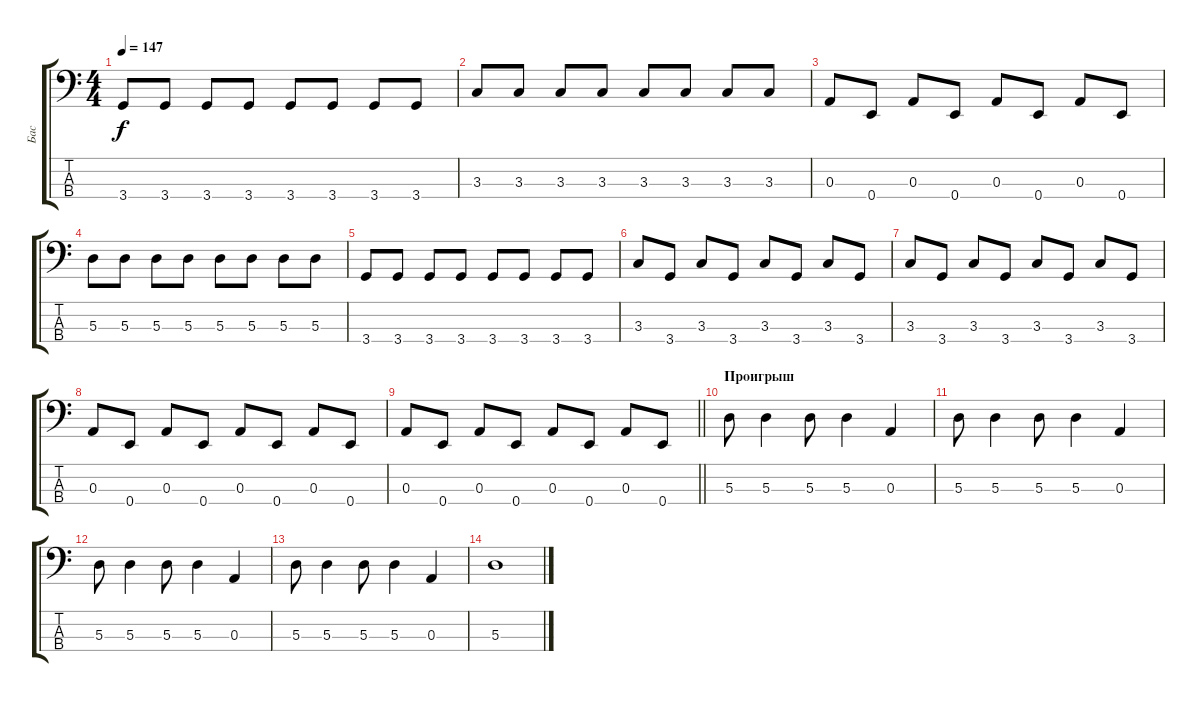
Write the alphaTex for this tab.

\track ("Бас" "Бас") {instrument electricbassfinger}
\staff {score tabs}
\tuning (G2 D2 A1 E1) {hide}
\ts (4 4)
\tempo 147
\clef f4
\ks c
3.4.8{dy f} 3.4.8 3.4.8 3.4.8 3.4.8 3.4.8 3.4.8 3.4.8 |
3.3.8 3.3.8 3.3.8 3.3.8 3.3.8 3.3.8 3.3.8 3.3.8 |
0.3.8 0.4.8 0.3.8 0.4.8 0.3.8 0.4.8 0.3.8 0.4.8 |
5.3.8 5.3.8 5.3.8 5.3.8 5.3.8 5.3.8 5.3.8 5.3.8 |
3.4.8 3.4.8 3.4.8 3.4.8 3.4.8 3.4.8 3.4.8 3.4.8 |
3.3.8 3.4.8 3.3.8 3.4.8 3.3.8 3.4.8 3.3.8 3.4.8 |
3.3.8 3.4.8 3.3.8 3.4.8 3.3.8 3.4.8 3.3.8 3.4.8 |
0.3.8 0.4.8 0.3.8 0.4.8 0.3.8 0.4.8 0.3.8 0.4.8 |
\barLineRight lightlight
0.3.8 0.4.8 0.3.8 0.4.8 0.3.8 0.4.8 0.3.8 0.4.8 |
\section ("" "Проигрыш")
5.3.8 5.3.4 5.3.8 5.3.4 0.3.4 |
5.3.8 5.3.4 5.3.8 5.3.4 0.3.4 |
5.3.8 5.3.4 5.3.8 5.3.4 0.3.4 |
5.3.8 5.3.4 5.3.8 5.3.4 0.3.4 |
5.3.1
